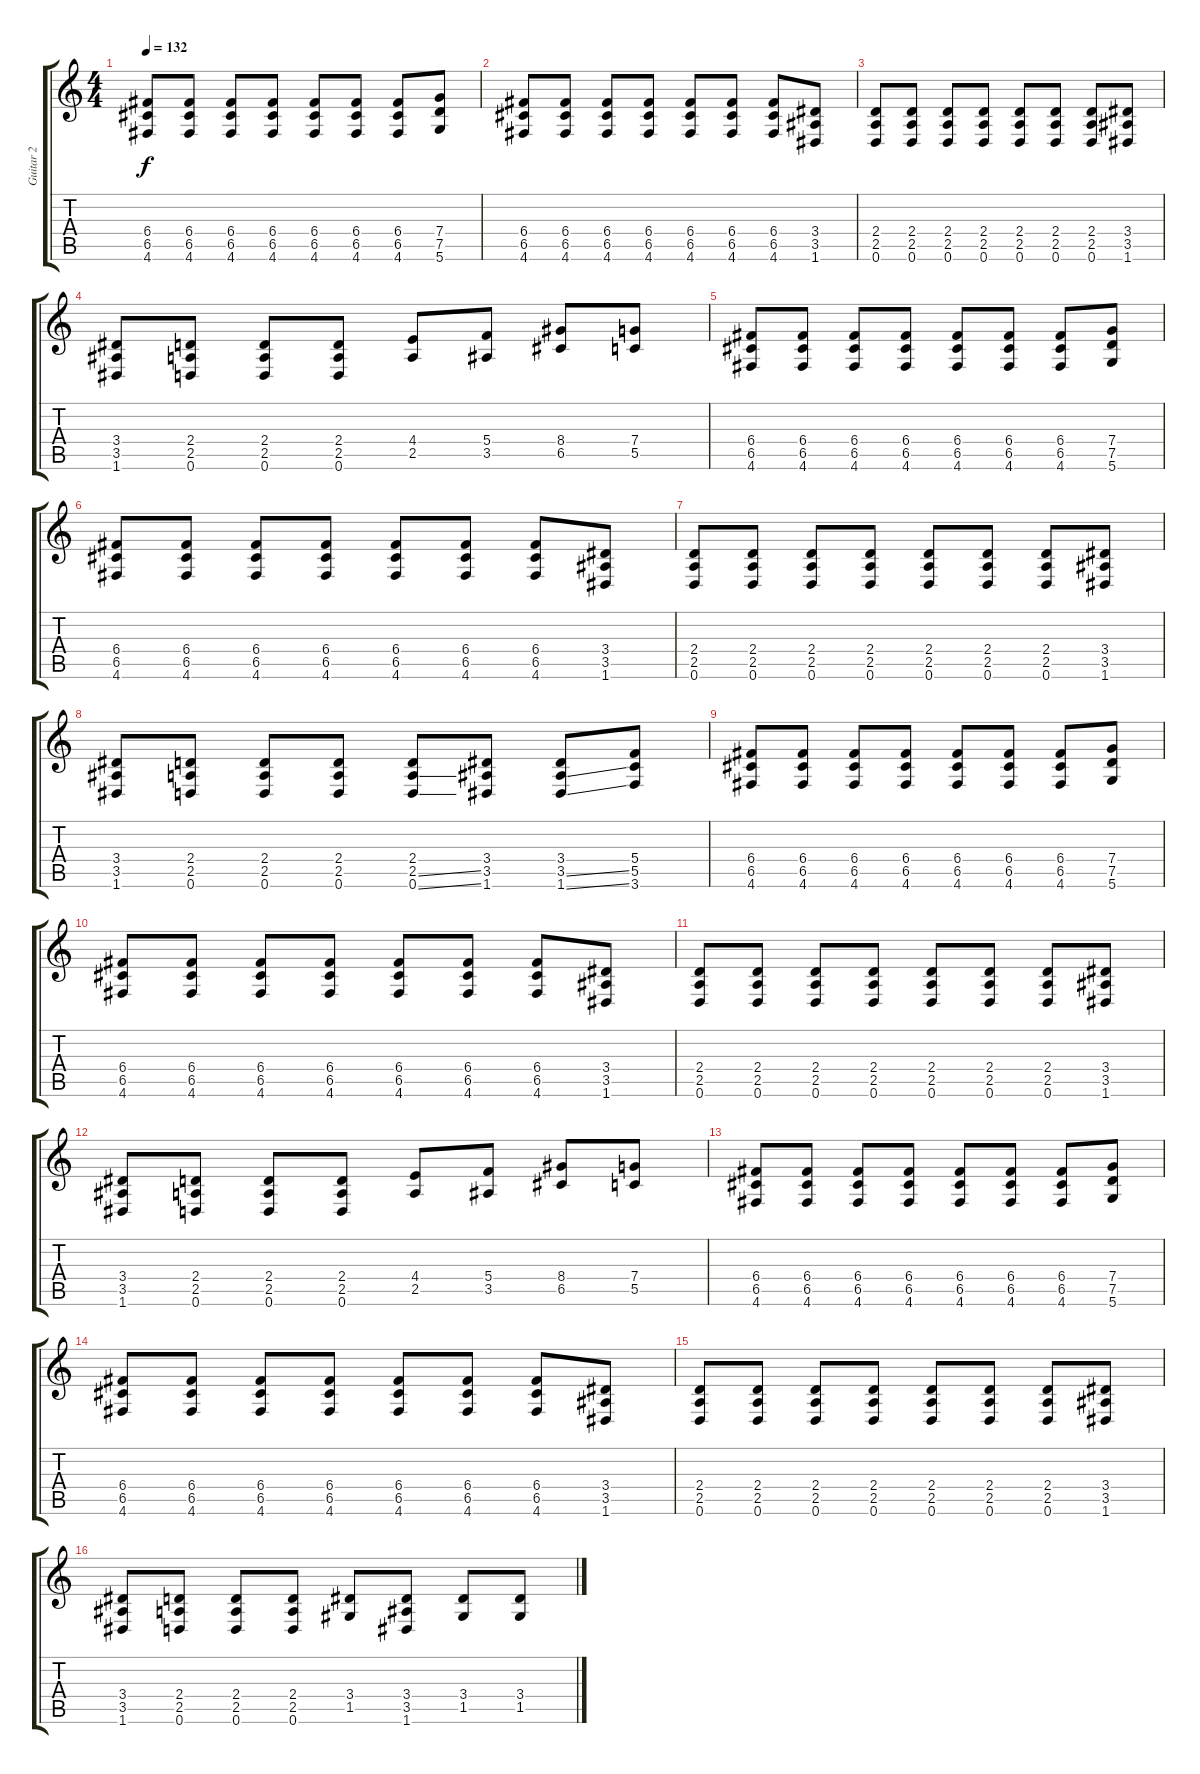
\track ("Guitar 2" "Guitar 2") {instrument overdrivenguitar}
\staff {score tabs}
\tuning (D4 A3 F3 C3 G2 D2) {hide}
\ts (4 4)
\tempo 132
\clef g2
\ks c
(6.4 6.5 4.6).8{dy f} (6.4 6.5 4.6).8 (6.4 6.5 4.6).8 (6.4 6.5 4.6).8 (6.4 6.5 4.6).8 (6.4 6.5 4.6).8 (6.4 6.5 4.6).8 (7.4 7.5 5.6).8 |
(6.4 6.5 4.6).8 (6.4 6.5 4.6).8 (6.4 6.5 4.6).8 (6.4 6.5 4.6).8 (6.4 6.5 4.6).8 (6.4 6.5 4.6).8 (6.4 6.5 4.6).8 (3.4 3.5 1.6).8 |
(2.4 2.5 0.6).8 (2.4 2.5 0.6).8 (2.4 2.5 0.6).8 (2.4 2.5 0.6).8 (2.4 2.5 0.6).8 (2.4 2.5 0.6).8 (2.4 2.5 0.6).8 (3.4 3.5 1.6).8 |
(3.4 3.5 1.6).8 (2.4 2.5 0.6).8 (2.4 2.5 0.6).8 (2.4 2.5 0.6).8 (4.4 2.5).8 (5.4 3.5).8 (8.4 6.5).8 (7.4 5.5).8 |
(6.4 6.5 4.6).8 (6.4 6.5 4.6).8 (6.4 6.5 4.6).8 (6.4 6.5 4.6).8 (6.4 6.5 4.6).8 (6.4 6.5 4.6).8 (6.4 6.5 4.6).8 (7.4 7.5 5.6).8 |
(6.4 6.5 4.6).8 (6.4 6.5 4.6).8 (6.4 6.5 4.6).8 (6.4 6.5 4.6).8 (6.4 6.5 4.6).8 (6.4 6.5 4.6).8 (6.4 6.5 4.6).8 (3.4 3.5 1.6).8 |
(2.4 2.5 0.6).8 (2.4 2.5 0.6).8 (2.4 2.5 0.6).8 (2.4 2.5 0.6).8 (2.4 2.5 0.6).8 (2.4 2.5 0.6).8 (2.4 2.5 0.6).8 (3.4 3.5 1.6).8 |
(3.4 3.5 1.6).8 (2.4 2.5 0.6).8 (2.4 2.5 0.6).8 (2.4 2.5 0.6).8 (2.4 2.5{ss} 0.6{ss}).8 (3.4 3.5 1.6).8 (3.4 3.5{ss} 1.6{ss}).8 (5.4 5.5 3.6).8 |
(6.4 6.5 4.6).8 (6.4 6.5 4.6).8 (6.4 6.5 4.6).8 (6.4 6.5 4.6).8 (6.4 6.5 4.6).8 (6.4 6.5 4.6).8 (6.4 6.5 4.6).8 (7.4 7.5 5.6).8 |
(6.4 6.5 4.6).8 (6.4 6.5 4.6).8 (6.4 6.5 4.6).8 (6.4 6.5 4.6).8 (6.4 6.5 4.6).8 (6.4 6.5 4.6).8 (6.4 6.5 4.6).8 (3.4 3.5 1.6).8 |
(2.4 2.5 0.6).8 (2.4 2.5 0.6).8 (2.4 2.5 0.6).8 (2.4 2.5 0.6).8 (2.4 2.5 0.6).8 (2.4 2.5 0.6).8 (2.4 2.5 0.6).8 (3.4 3.5 1.6).8 |
(3.4 3.5 1.6).8 (2.4 2.5 0.6).8 (2.4 2.5 0.6).8 (2.4 2.5 0.6).8 (4.4 2.5).8 (5.4 3.5).8 (8.4 6.5).8 (7.4 5.5).8 |
(6.4 6.5 4.6).8 (6.4 6.5 4.6).8 (6.4 6.5 4.6).8 (6.4 6.5 4.6).8 (6.4 6.5 4.6).8 (6.4 6.5 4.6).8 (6.4 6.5 4.6).8 (7.4 7.5 5.6).8 |
(6.4 6.5 4.6).8 (6.4 6.5 4.6).8 (6.4 6.5 4.6).8 (6.4 6.5 4.6).8 (6.4 6.5 4.6).8 (6.4 6.5 4.6).8 (6.4 6.5 4.6).8 (3.4 3.5 1.6).8 |
(2.4 2.5 0.6).8 (2.4 2.5 0.6).8 (2.4 2.5 0.6).8 (2.4 2.5 0.6).8 (2.4 2.5 0.6).8 (2.4 2.5 0.6).8 (2.4 2.5 0.6).8 (3.4 3.5 1.6).8 |
(3.4 3.5 1.6).8 (2.4 2.5 0.6).8 (2.4 2.5 0.6).8 (2.4 2.5 0.6).8 (3.4 1.5).8 (3.4 3.5 1.6).8 (3.4 1.5).8 (3.4 1.5).8
